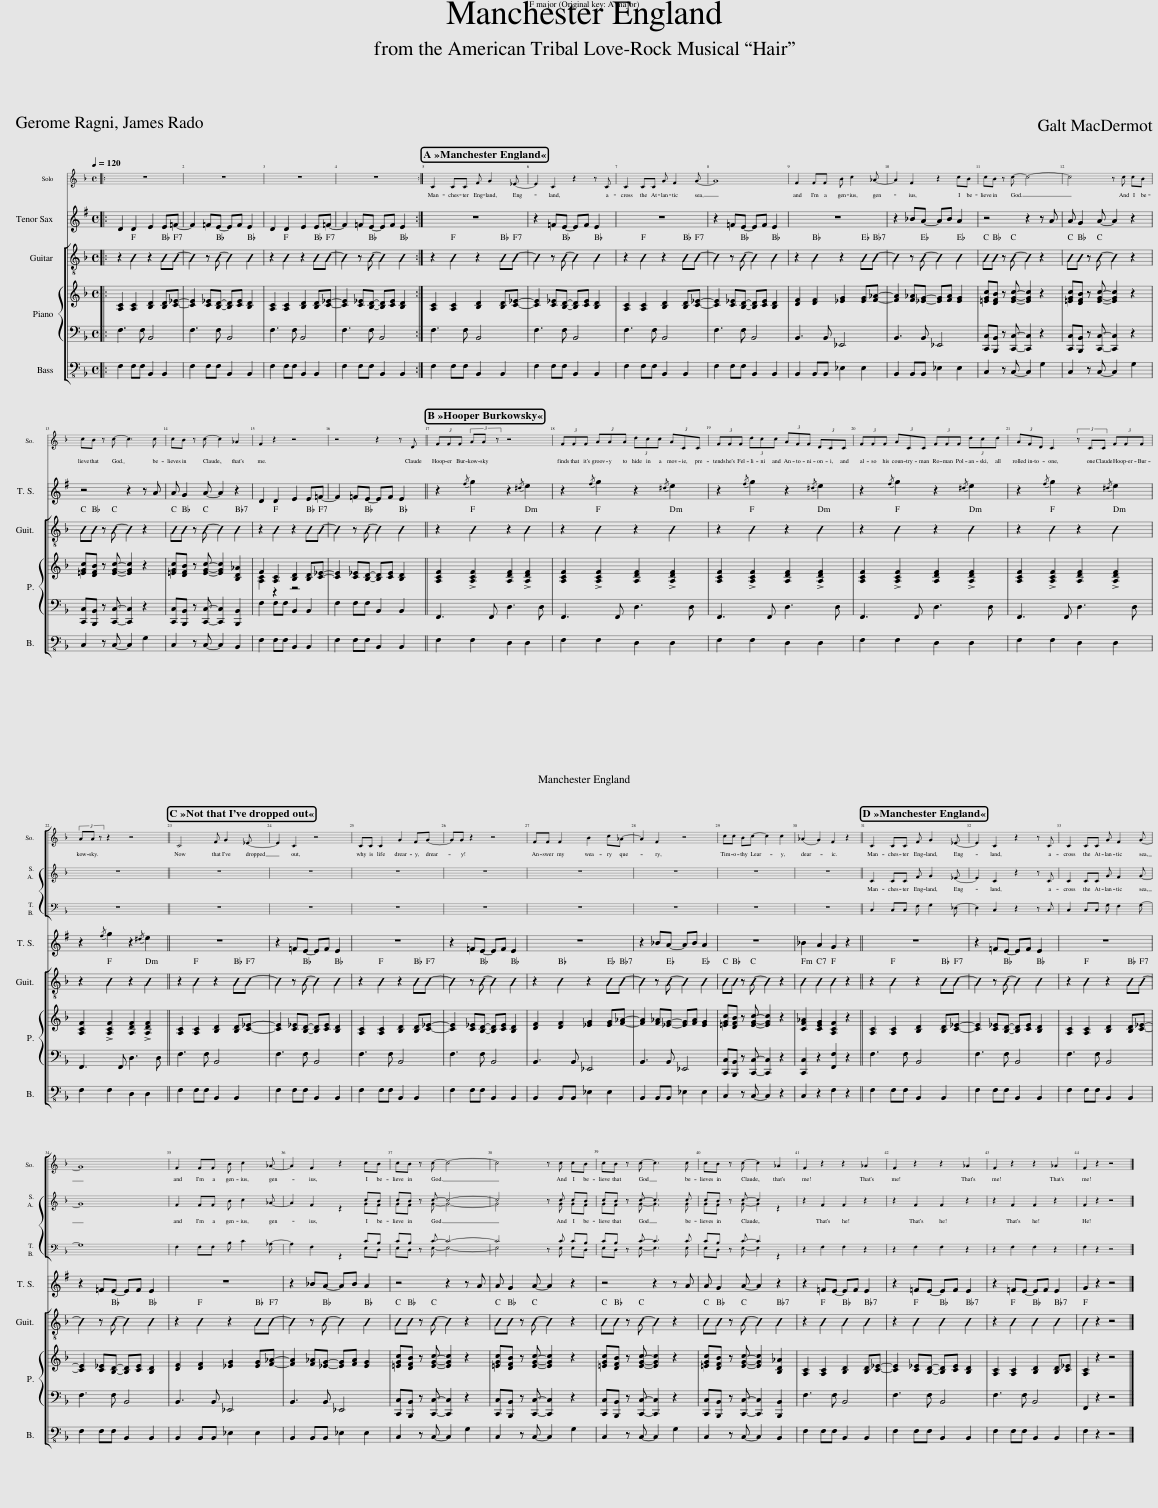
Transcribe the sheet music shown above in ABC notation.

X:1
%%score [ 1 { ( 2 3 ) ( 4 5 ) } ] 6 [ 7 { ( 8 10 ) | 9 } 11 ]
L:1/8
Q:1/4=120
M:4/4
I:linebreak $
K:F
V:1 treble
V:2 treble
V:3 treble
V:4 bass
V:5 bass
V:6 treble transpose=-14
V:7 treble-8
V:8 treble
V:10 treble
V:9 bass
V:11 bass-8
V:1
|: z8 | z8 | z8 | z8 :| C2 CC F G2 _E- | %5
 E2 C2 z2 z C | C2 CC G F2 G- | G8 | F2 FF B c2 _A- | A2 F2 z2 cB | %10
 cB z c- c4- | c4 z c cB |$ cB z c- c3 c | cB z c- c2 _A2 | F2 z2 z4 | %15
 z4 z2 z D || (3FFF (3AA z z4 | (3FFF (3AAA (3dcc (3ACC | (3FFF (3dcc (3AFF (3DCC | (3FFF (3ACC (3FFF (3dcd | %20
 (3AFD C2 (3z CC (3FFF |$ (3AA z z2 z4 || C4 F G2 _E- | E2 C2 z4 | CC C2 G2 FG- | %25
 GG z2 z4 | FF F2 B2 c_A- | A2 F2 z4 | cc Bc- c2 c2 | (_A2 G2) F2 z2 || %30
 C2 CC F G2 _E- | E2 C2 z2 z C | C2 CC G F2 G- |$ G8 | F2 FF B c2 _A- | %35
 A2 F2 z2 cB | cB z c- c4- | c4 z c cB | cB z c- c3 c | cB z c- c2 _A2 | %40
 F2 z2 z2 _A2 | F2 z2 z2 _A2 | F2 z2 z2 _A2 | F2 z2 z4 |] %44
V:2
|: z8 | z8 | z8 | z8 :| z8 | %5
 z8 | z8 | z8 | z8 | z8 | %10
 z8 | z8 |$ z8 | z8 | z8 | %15
 z8 || z8 | z8 | z8 | z8 | %20
 z8 |$ z8 || z8 | z8 | z8 | %25
 z8 | z8 | z8 | z8 | z8 || %30
 C2 CC F G2 _E- | E2 C2 z2 z C | C2 CC G F2 G- |$ G8 | F2 FF B c2 _A- | %35
 A2 F2 z2 cB | cB z c- c4- | c4 z c cB | cB z c- c3 c | cB z c- c2 z2 | %40
 z2 F2 F2 z2 | z2 F2 F2 z2 | z2 F2 F2 z2 | F2 z2 z4 |] %44
V:3
|: x8 | x8 | x8 | x8 :| x8 | %5
 x8 | x8 | x8 | x8 | x8 | %10
 x8 | x8 |$ x8 | x8 | x8 | %15
 x8 || x8 | x8 | x8 | x8 | %20
 x8 |$ x8 || x8 | x8 | x8 | %25
 x8 | x8 | x8 | x8 | x8 || %30
 x8 | x8 | x8 |$ x8 | x8 | %35
 x6 GF | GF x G- G4- | G4 x G GF | GF x G- G3 G | GF x G- G2 x2 | %40
 x8 | x8 | x8 | x8 |] %44
V:4
|: z8 | z8 | z8 | z8 :| z8 | %5
 z8 | z8 | z8 | z8 | z8 | %10
 z8 | z8 |$ z8 | z8 | z8 | %15
 z8 || z8 | z8 | z8 | z8 | %20
 z8 |$ z8 || z8 | z8 | z8 | %25
 z8 | z8 | z8 | z8 | z8 || %30
 C,2 C,C, F, G,2 _E,- | E,2 C,2 z2 z C, | C,2 C,C, G, F,2 G,- |$ G,8 | F,2 F,F, B, C2 _A,- | %35
 A,2 F,2 z2 CB, | CB, z C- C4- | C4 z C CB, | CB, z C- C3 C | CB, z C- C2 z2 | %40
 z2 F,2 F,2 z2 | z2 F,2 F,2 z2 | z2 F,2 F,2 z2 | F,2 z2 z4 |] %44
V:5
|: x8 | x8 | x8 | x8 :| x8 | %5
 x8 | x8 | x8 | x8 | x8 | %10
 x8 | x8 |$ x8 | x8 | x8 | %15
 x8 || x8 | x8 | x8 | x8 | %20
 x8 |$ x8 || x8 | x8 | x8 | %25
 x8 | x8 | x8 | x8 | x8 || %30
 x8 | x8 | x8 |$ x8 | x8 | %35
 x6 E,D, | E,D, x E,- E,4- | E,4 x E, E,D, | E,D, x E,- E,3 E, | E,D, x E,- E,2 x2 | %40
 x8 | x8 | x8 | x8 |] %44
V:6
[K:G]|: D2 D2 E2 E=F- | F2 =FE- EF E2 | D2 D2 E2 E=F- | F2 =FE- EF E2 :| z8 | %5
 z2 =FE- EF E2 | z8 | z2 =FE- EF E2 | z8 | z2 _BA- AB A2 | %10
 z4 z2 z A | A G2 A- A2 z2 |$ z4 z2 z A | A G2 A- A2 z2 | D2 D2 E2 E=F- | %15
 F2 =FE- EF E2 || z2{/f} g2 z2{/^d} e2 | z2{/f} g2 z2{/^d} e2 | z2{/f} g2 z2{/^d} e2 | z2{/f} g2 z2{/^d} e2 | %20
 z2{/f} g2 z2{/^d} e2 |$ z2{/f} g2 z2{/^d} e2 || z8 | z2 =FE- EF E2 | z8 | %25
 z2 =FE- EF E2 | z8 | z2 _BA- AB A2 | z8 | _B2 A2 G2 z2 || %30
 z8 | z2 =FE- EF E2 | z8 |$ z2 =FE- EF E2 | z8 | %35
 z2 _BA- AB A2 | z4 z2 z A | A G2 A- A2 z2 | z4 z2 z A | A G2 A- A2 z2 | %40
 z2 =FE- EF E2 | z2 =FE- EF E2 | z2 =FE- EF E2 | G2 z2 z4 |] %44
V:7
|: z2 B2 z2 BB- | B2 z B- B2 B2 | z2 B2 z2 BB- | B2 z B- B2 B2 :| z2 B2 z2 BB- | %5
 B2 z B- B2 B2 | z2 B2 z2 BB- | B2 z B- B2 B2 | z2 B2 z2 BB- | B2 z B- B2 B2 | %10
 BB z B- B2 z2 | BB z B- B2 z2 |$ BB z B- B2 z2 | BB z B- B2 B2 | z2 B2 z2 BB- | %15
 B2 z B- B2 B2 || z2 B2 z2 B2 | z2 B2 z2 B2 | z2 B2 z2 B2 | z2 B2 z2 B2 | %20
 z2 B2 z2 B2 |$ z2 B2 z2 B2 || z2 B2 z2 BB- | B2 z B- B2 B2 | z2 B2 z2 BB- | %25
 B2 z B- B2 B2 | z2 B2 z2 BB- | B2 z B- B2 B2 | BB z B- B2 z2 | B2 B2 B2 z2 || %30
 z2 B2 z2 BB- | B2 z B- B2 B2 | z2 B2 z2 BB- |$ B2 z B- B2 B2 | z2 B2 z2 BB- | %35
 B2 z B- B2 B2 | BB z B- B2 z2 | BB z B- B2 z2 | BB z B- B2 z2 | BB z B- B2 B2 | %40
 z2 B2 B2 B2 | z2 B2 B2 B2 | z2 B2 B2 B2 | B2 z2 z4 |] %44
V:8
|: [A,C]2 [A,C]2 [B,D]2 [B,D][C_E]- | [CE]2 [C_E][B,D]- [B,D][CE] [B,D]2 | [A,C]2 [A,C]2 [B,D]2 [B,D][C_E]- | [CE]2 [C_E][B,D]- [B,D][CE] [B,D]2 :| [A,C]2 [A,C]2 [B,D]2 [B,D][C_E]- | %5
 [CE]2 [C_E][B,D]- [B,D][CE] [B,D]2 | [A,C]2 [A,C]2 [B,D]2 [B,D][C_E]- | [CE]2 [C_E][B,D]- [B,D][CE] [B,D]2 | [DF]2 [DF]2 [_EG]2 [EG][F_A]- | [FA]2 [F_A][_EG]- [EG][FA] [EG]2 | %10
 [=EGc][DFB] z [EGc]- [EGc]2 z2 | [=EGc][DFB] z [EGc]- [EGc]2 z2 |$ [=EGc][DFB] z [EGc]- [EGc]2 z2 | [=EGc][DFB] z [EGc]- [EGc]2 [B,D_A]2 | F2 [A,C]2 [B,D]2 [B,D][C_E]- | %15
 [CE]2 [C_E][B,D]- [B,D][CE] [B,D]2 || [A,CF]2 !>![A,CF]2 [A,DF]2 !>![A,DF]2 | [A,CF]2 !>![A,CF]2 [A,DF]2 !>![A,DF]2 | [A,CF]2 !>![A,CF]2 [A,DF]2 !>![A,DF]2 | [A,CF]2 !>![A,CF]2 [A,DF]2 !>![A,DF]2 | %20
 [A,CF]2 !>![A,CF]2 [A,DF]2 !>![A,DF]2 |$ [A,CF]2 !>![A,CF]2 [A,DF]2 !>![A,DF]2 || [A,C]2 [A,C]2 [B,D]2 [B,D][C_E]- | [CE]2 [C_E][B,D]- [B,D][CE] [B,D]2 | [A,C]2 [A,C]2 [B,D]2 [B,D][C_E]- | %25
 [CE]2 [C_E][B,D]- [B,D][CE] [B,D]2 | [DF]2 [DF]2 [_EG]2 [EG][F_A]- | [FA]2 [F_A][_EG]- [EG][FA] [EG]2 | [=EGc][DFB] z [EGc]- [EGc]2 z2 | [CF_A]2 [CEG]2 [A,CF]2 z2 || %30
 [A,C]2 [A,C]2 [B,D]2 [B,D][C_E]- | [CE]2 [C_E][B,D]- [B,D][CE] [B,D]2 | [A,C]2 [A,C]2 [B,D]2 [B,D][C_E]- |$ [CE]2 [C_E][B,D]- [B,D][CE] [B,D]2 | [DF]2 [DF]2 [_EG]2 [EG][F_A]- | %35
 [FA]2 [F_A][_EG]- [EG][FA] [EG]2 | [=EGc][DFB] z [EGc]- [EGc]2 z2 | [=EGc][DFB] z [EGc]- [EGc]2 z2 | [=EGc][DFB] z [EGc]- [EGc]2 z2 | [=EGc][DFB] z [EGc]- [EGc]2 [B,D_A]2 | %40
 [A,C]2 [A,C]2 [B,D]2 [B,D][C_E]- | [CE]2 [C_E][B,D]- [B,D][CE] [B,D]2 | [A,C]2 [A,C]2 [B,D]2 [B,D][C_E] | [A,C]2 z2 z4 |] %44
V:9
|: F,3 F, B,,4 | F,3 F, B,,4 | F,3 F, B,,4 | F,3 F, B,,4 :| F,3 F, B,,4 | %5
 F,3 F, B,,4 | F,3 F, B,,4 | F,3 F, B,,4 | B,,3 B,, _E,,4 | B,,3 B,, _E,,4 | %10
 [C,,C,][B,,,B,,] z [C,,C,]- [C,,C,]2 z2 | [C,,C,][B,,,B,,] z [C,,C,]- [C,,C,]2 z2 |$ [C,,C,][B,,,B,,] z [C,,C,]- [C,,C,]2 z2 | [C,,C,][B,,,B,,] z [C,,C,]- [C,,C,]2 [B,,,B,,]2 | F,2 F,F, B,,2 B,,2 | %15
 F,2 F,F, B,,2 B,,2 || F,,3 F,, D,3 D, | F,,3 F,, D,3 D, | F,,3 F,, D,3 D, | F,,3 F,, D,3 D, | %20
 F,,3 F,, D,3 D, |$ F,,3 F,, D,3 D, || F,3 F, B,,4 | F,3 F, B,,4 | F,3 F, B,,4 | %25
 F,3 F, B,,4 | B,,3 B,, _E,,4 | B,,3 B,, _E,,4 | [C,,C,][B,,,B,,] z [C,,C,]- [C,,C,]2 z2 | [C,,C,]2 z2 [F,,F,]2 z2 || %30
 F,3 F, B,,4 | F,3 F, B,,4 | F,3 F, B,,4 |$ F,3 F, B,,4 | B,,3 B,, _E,,4 | %35
 B,,3 B,, _E,,4 | [C,,C,][B,,,B,,] z [C,,C,]- [C,,C,]2 z2 | [C,,C,][B,,,B,,] z [C,,C,]- [C,,C,]2 z2 | [C,,C,][B,,,B,,] z [C,,C,]- [C,,C,]2 z2 | [C,,C,][B,,,B,,] z [C,,C,]- [C,,C,]2 [B,,,B,,]2 | %40
 F,3 F, B,,4 | F,3 F, B,,4 | F,3 F, B,,4 | F,,2 z2 z4 |] %44
V:10
|: x8 | x8 | x8 | x8 :| x8 | %5
 x8 | x8 | x8 | x8 | x8 | %10
 x8 | x8 |$ x8 | x8 | [A,C]2 z2 z4 | %15
 x8 || x8 | x8 | x8 | x8 | %20
 x8 |$ x8 || x8 | x8 | x8 | %25
 x8 | x8 | x8 | x8 | x8 || %30
 x8 | x8 | x8 |$ x8 | x8 | %35
 x8 | x8 | x8 | x8 | x8 | %40
 x8 | x8 | x8 | x8 |] %44
V:11
|: F,2 F,F, B,,2 B,,2 | F,2 F,F, B,,2 B,,2 | F,2 F,F, B,,2 B,,2 | F,2 F,F, B,,2 B,,2 :| F,2 F,F, B,,2 B,,2 | %5
 F,2 F,F, B,,2 B,,2 | F,2 F,F, B,,2 B,,2 | F,2 F,F, B,,2 B,,2 | B,,2 B,,B,, _E,2 E,2 | B,,2 B,,B,, _E,2 E,2 | %10
 C,2 z C,- C,2 G,2 | C,2 z C,- C,2 G,2 |$ C,2 z C,- C,2 G,2 | C,2 z C,- C,2 B,,2 | F,2 F,F, B,,2 B,,2 | %15
 F,2 F,F, B,,2 B,,2 || F,2 F,2 D,2 D,2 | F,2 F,2 D,2 D,2 | F,2 F,2 D,2 D,2 | F,2 F,2 D,2 D,2 | %20
 F,2 F,2 D,2 D,2 |$ F,2 F,2 D,2 D,2 || F,2 F,F, B,,2 B,,2 | F,2 F,F, B,,2 B,,2 | F,2 F,F, B,,2 B,,2 | %25
 F,2 F,F, B,,2 B,,2 | B,,2 B,,B,, _E,2 E,2 | B,,2 B,,B,, _E,2 E,2 | C,2 z C,- C,2 z2 | C,2 z2 F,2 z2 || %30
 F,2 F,F, B,,2 B,,2 | F,2 F,F, B,,2 B,,2 | F,2 F,F, B,,2 B,,2 |$ F,2 F,F, B,,2 B,,2 | B,,2 B,,B,, _E,2 E,2 | %35
 B,,2 B,,B,, _E,2 E,2 | C,2 z C,- C,2 G,2 | C,2 z C,- C,2 G,2 | C,2 z C,- C,2 G,2 | C,2 z C,- C,2 B,,2 | %40
 F,2 F,F, B,,2 B,,2 | F,2 F,F, B,,2 B,,2 | F,2 F,F, B,,2 B,,2 | F,2 z2 z4 |] %44
